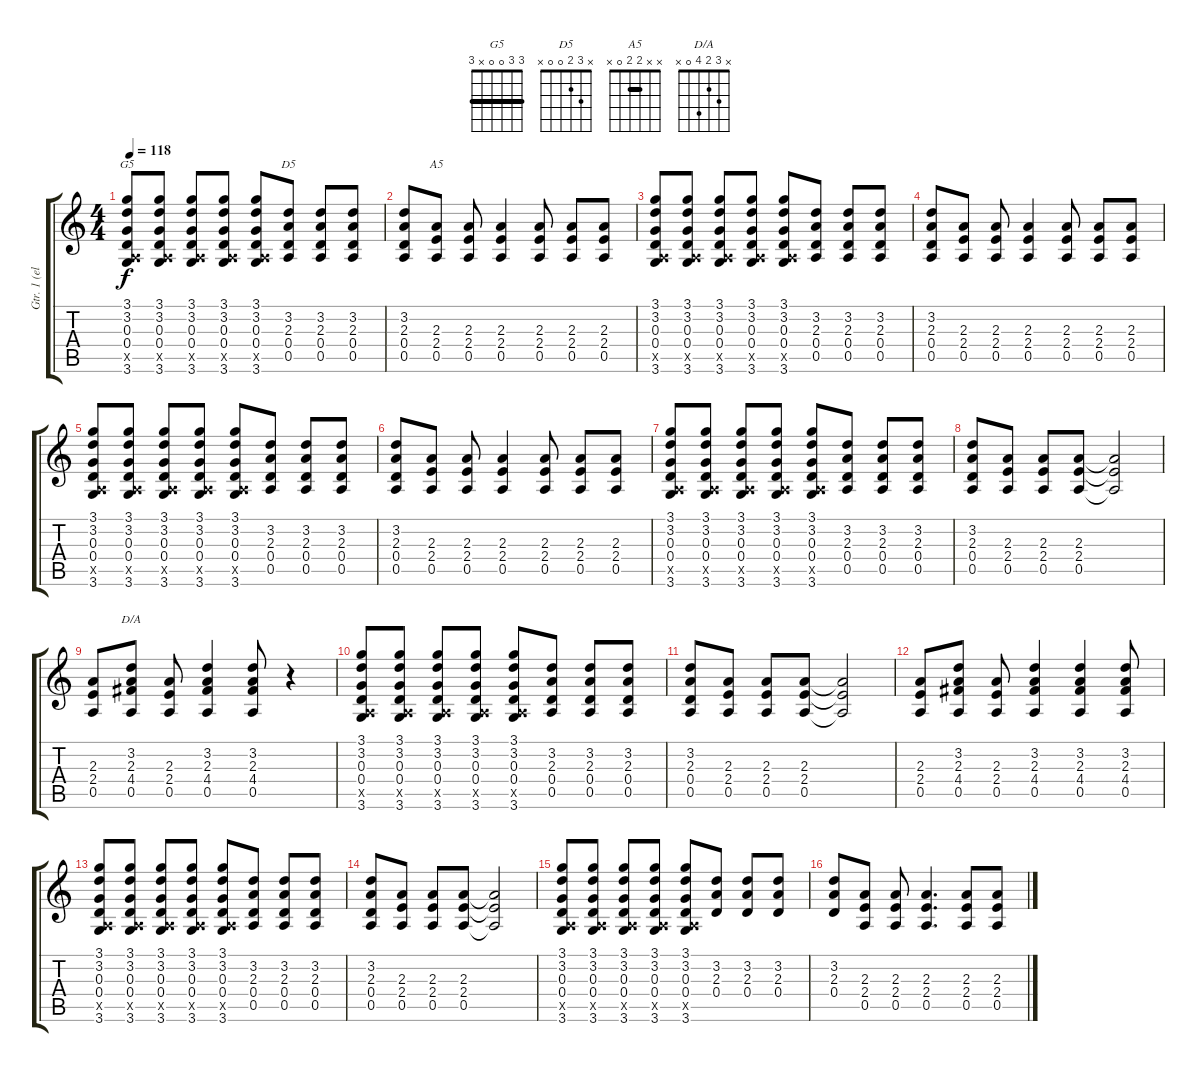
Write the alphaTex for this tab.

\track ("Gtr. 1 (elec. w/dist.)" "Gtr. 1 (el") {instrument overdrivenguitar}
\staff {score tabs}
\tuning (E4 B3 G3 D3 A2 E2) {hide}
\chord ("G5" 3 3 0 0 x 3) {barre 3}
\chord ("D5" x 3 2 0 0 x)
\chord ("A5" x x 2 2 0 x) {barre 2}
\chord ("D/A" x 3 2 4 0 x)
\ts (4 4)
\tempo 118
\clef g2
\ks c
(3.1 3.2 0.3 0.4 0.5{x} 3.6).8{ch "G5" dy f} (3.1 3.2 0.3 0.4 0.5{x} 3.6).8 (3.1 3.2 0.3 0.4 0.5{x} 3.6).8 (3.1 3.2 0.3 0.4 0.5{x} 3.6).8 (3.1 3.2 0.3 0.4 0.5{x} 3.6).8 (3.2 2.3 0.4 0.5).8{ch "D5"} (3.2 2.3 0.4 0.5).8 (3.2 2.3 0.4 0.5).8 |
(3.2 2.3 0.4 0.5).8 (2.3 2.4 0.5).8{ch "A5"} (2.3 2.4 0.5).8 (2.3 2.4 0.5).4 (2.3 2.4 0.5).8 (2.3 2.4 0.5).8 (2.3 2.4 0.5).8 |
(3.1 3.2 0.3 0.4 0.5{x} 3.6).8 (3.1 3.2 0.3 0.4 0.5{x} 3.6).8 (3.1 3.2 0.3 0.4 0.5{x} 3.6).8 (3.1 3.2 0.3 0.4 0.5{x} 3.6).8 (3.1 3.2 0.3 0.4 0.5{x} 3.6).8 (3.2 2.3 0.4 0.5).8 (3.2 2.3 0.4 0.5).8 (3.2 2.3 0.4 0.5).8 |
(3.2 2.3 0.4 0.5).8 (2.3 2.4 0.5).8 (2.3 2.4 0.5).8 (2.3 2.4 0.5).4 (2.3 2.4 0.5).8 (2.3 2.4 0.5).8 (2.3 2.4 0.5).8 |
(3.1 3.2 0.3 0.4 0.5{x} 3.6).8 (3.1 3.2 0.3 0.4 0.5{x} 3.6).8 (3.1 3.2 0.3 0.4 0.5{x} 3.6).8 (3.1 3.2 0.3 0.4 0.5{x} 3.6).8 (3.1 3.2 0.3 0.4 0.5{x} 3.6).8 (3.2 2.3 0.4 0.5).8 (3.2 2.3 0.4 0.5).8 (3.2 2.3 0.4 0.5).8 |
(3.2 2.3 0.4 0.5).8 (2.3 2.4 0.5).8 (2.3 2.4 0.5).8 (2.3 2.4 0.5).4 (2.3 2.4 0.5).8 (2.3 2.4 0.5).8 (2.3 2.4 0.5).8 |
(3.1 3.2 0.3 0.4 0.5{x} 3.6).8 (3.1 3.2 0.3 0.4 0.5{x} 3.6).8 (3.1 3.2 0.3 0.4 0.5{x} 3.6).8 (3.1 3.2 0.3 0.4 0.5{x} 3.6).8 (3.1 3.2 0.3 0.4 0.5{x} 3.6).8 (3.2 2.3 0.4 0.5).8 (3.2 2.3 0.4 0.5).8 (3.2 2.3 0.4 0.5).8 |
(3.2 2.3 0.4 0.5).8 (2.3 2.4 0.5).8 (2.3 2.4 0.5).8 (2.3 2.4 0.5).8 (2.3{t} 2.4{t} 0.5{t}).2 |
(2.3 2.4 0.5).8 (3.2 2.3 4.4 0.5).8{ch "D/A"} (2.3 2.4 0.5).8 (3.2 2.3 4.4 0.5).4 (3.2 2.3 4.4 0.5).8 r.4 |
(3.1 3.2 0.3 0.4 0.5{x} 3.6).8 (3.1 3.2 0.3 0.4 0.5{x} 3.6).8 (3.1 3.2 0.3 0.4 0.5{x} 3.6).8 (3.1 3.2 0.3 0.4 0.5{x} 3.6).8 (3.1 3.2 0.3 0.4 0.5{x} 3.6).8 (3.2 2.3 0.4 0.5).8 (3.2 2.3 0.4 0.5).8 (3.2 2.3 0.4 0.5).8 |
(3.2 2.3 0.4 0.5).8 (2.3 2.4 0.5).8 (2.3 2.4 0.5).8 (2.3 2.4 0.5).8 (2.3{t} 2.4{t} 0.5{t}).2 |
(2.3 2.4 0.5).8 (3.2 2.3 4.4 0.5).8 (2.3 2.4 0.5).8 (3.2 2.3 4.4 0.5).4 (3.2 2.3 4.4 0.5).4 (3.2 2.3 4.4 0.5).8 |
(3.1 3.2 0.3 0.4 0.5{x} 3.6).8 (3.1 3.2 0.3 0.4 0.5{x} 3.6).8 (3.1 3.2 0.3 0.4 0.5{x} 3.6).8 (3.1 3.2 0.3 0.4 0.5{x} 3.6).8 (3.1 3.2 0.3 0.4 0.5{x} 3.6).8 (3.2 2.3 0.4 0.5).8 (3.2 2.3 0.4 0.5).8 (3.2 2.3 0.4 0.5).8 |
(3.2 2.3 0.4 0.5).8 (2.3 2.4 0.5).8 (2.3 2.4 0.5).8 (2.3 2.4 0.5).8 (2.3{t} 2.4{t} 0.5{t}).2 |
(3.1 3.2 0.3 0.4 0.5{x} 3.6).8 (3.1 3.2 0.3 0.4 0.5{x} 3.6).8 (3.1 3.2 0.3 0.4 0.5{x} 3.6).8 (3.1 3.2 0.3 0.4 0.5{x} 3.6).8 (3.1 3.2 0.3 0.4 0.5{x} 3.6).8 (3.2 2.3 0.4).8 (3.2 2.3 0.4).8 (3.2 2.3 0.4).8 |
(3.2 2.3 0.4).8 (2.3 2.4 0.5).8 (2.3 2.4 0.5).8 (2.3 2.4 0.5).4{d} (2.3 2.4 0.5).8 (2.3 2.4 0.5).8
